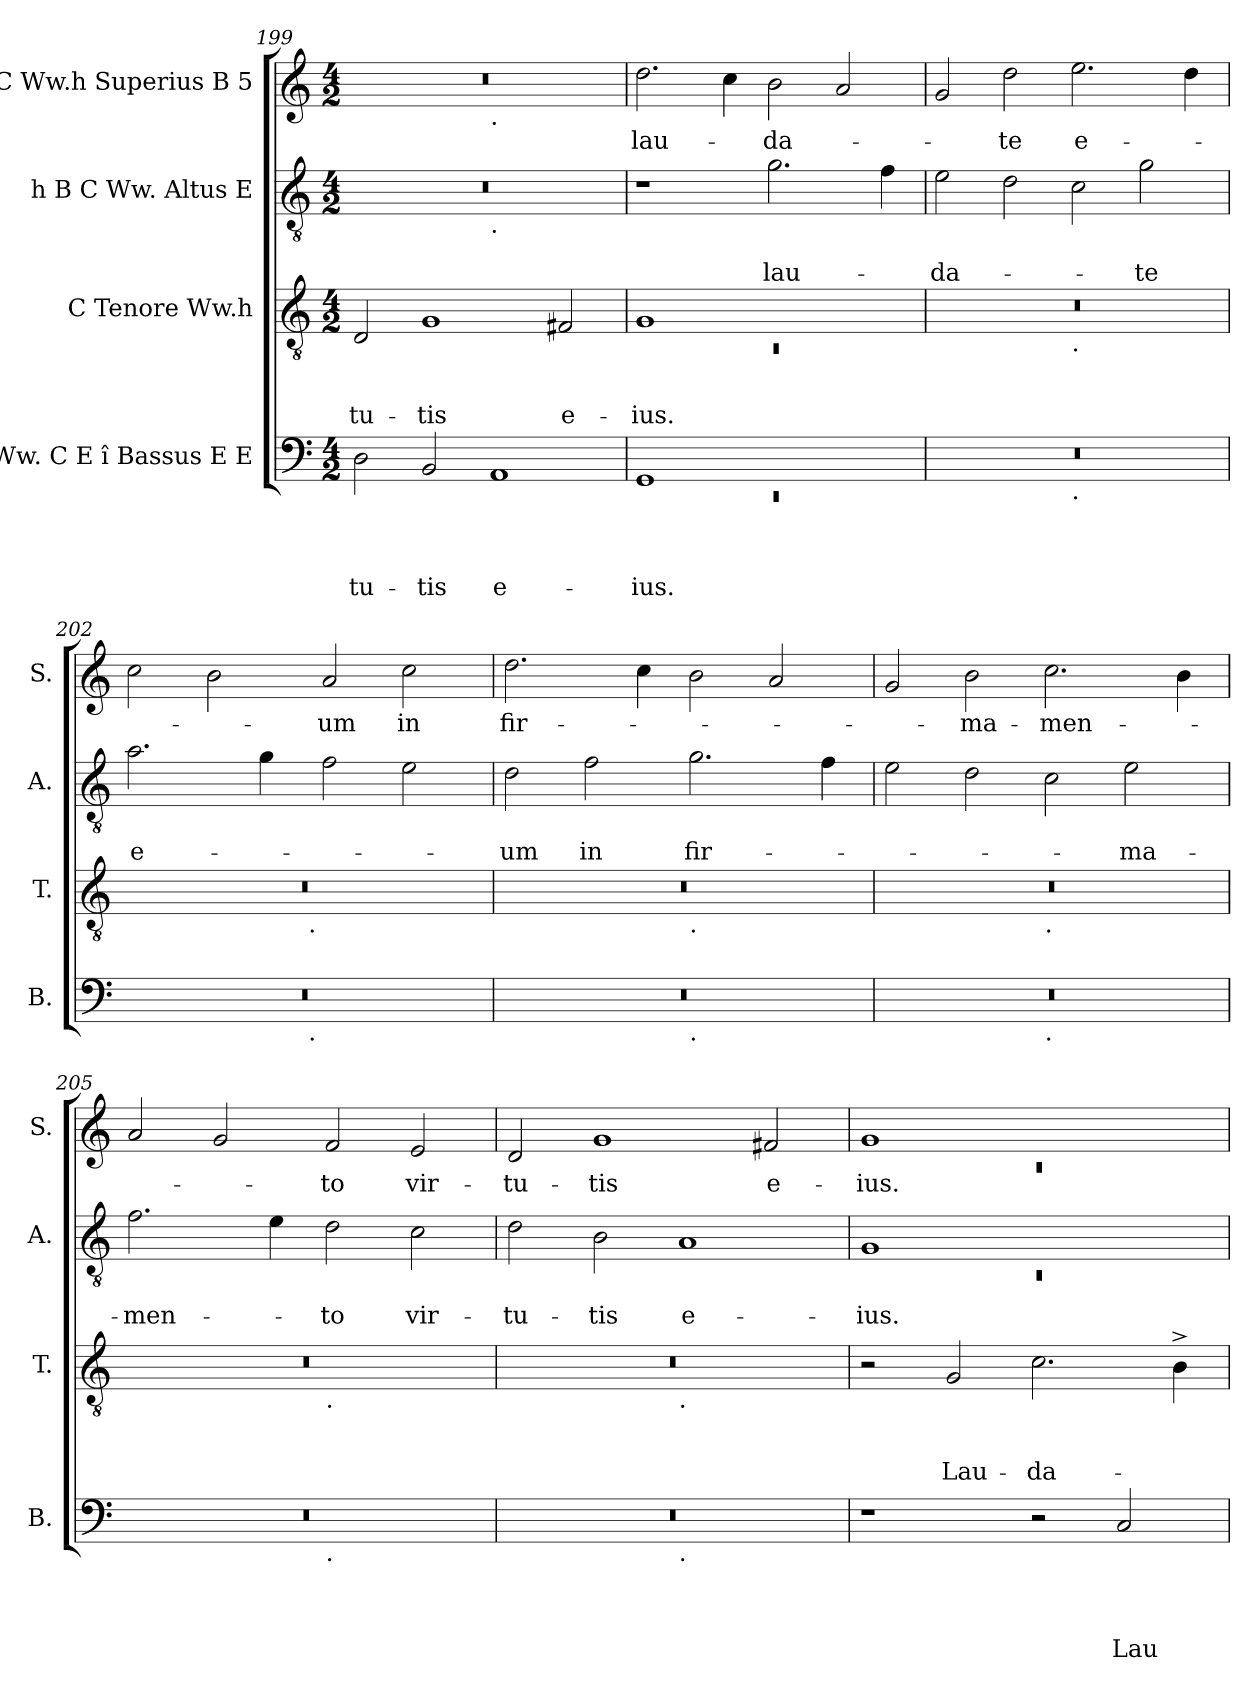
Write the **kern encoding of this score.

**kern	**text	**text	**text	**text	**kern	**text	**text	**text	**kern	**text	**text	**kern	**text
*part4	*part4	*part4	*part4	*part4	*part3	*part3	*part3	*part3	*part2	*part2	*part2	*part1	*part1
*staff4	*staff4	*staff4	*staff4	*staff4	*staff3	*staff3	*staff3	*staff3	*staff2	*staff2	*staff2	*staff1	*staff1
*I"Ww. C E î Bassus E E	*	*	*	*	*I"C Tenore Ww.h	*	*	*	*I"h B C Ww. Altus E	*	*	*I"C Ww.h Superius B 5	*
*I'B.	*	*	*	*	*I'T.	*	*	*	*I'A.	*	*	*I'S.	*
*clefF4	*	*	*	*	*clefGv2	*	*	*	*clefGv2	*	*	*clefG2	*
*k[]	*	*	*	*	*k[]	*	*	*	*k[]	*	*	*k[]	*
*C:	*	*	*	*	*C:	*	*	*	*C:	*	*	*C:	*
*M4/2	*	*	*	*	*M4/2	*	*	*	*M4/2	*	*	*M4/2	*
=199	=199	=199	=199	=199	=199	=199	=199	=199	=199	=199	=199	=199	=199
!	!	!	!	!LO:LY:b	!	!	!	!LO:LY:b	!	!	!	!	!
*	*	*	*	*	*	*	*	*	*^	*	*	*^	*
2D\	.	.	.	-tu-	2D/	.	.	-tu-	0r	1ryy	.	.	0r	1ryy	.
!	!	!	!	!LO:LY:b	!	!	!	!LO:LY:b	!	!	!	!	!	!	!
2BB/	.	.	.	-tis	1G	.	.	-tis	.	.	.	.	.	.	.
!	!	!	!	!	!	!	!	!	!	!	!	!	!	!LO:TX:b:t=.	!
!	!	!	!	!	!	!	!	!	!	!LO:TX:b:t=.	!	!	!	!	!
!	!	!	!	!LO:LY:b:rj	!	!	!	!	!	!	!	!	!	!	!
1AA	.	.	.	e-	.	.	.	.	.	1ryy	.	.	.	1ryy	.
!	!	!	!	!	!	!	!	!LO:LY:b	!	!	!	!	!	!	!
.	.	.	.	.	2F#/	.	.	e-	.	.	.	.	.	.	.
=200	=200	=200	=200	=200	=200	=200	=200	=200	=200	=200	=200	=200	=200	=200	=200
*^	*	*	*	*	*^	*	*	*	*	*	*	*	*	*	*
!	!LO:N:vis=1	!	!	!	!LO:LY:b	!	!LO:N:vis=1	!	!	!LO:LY:b	!	!	!	!	!	!	!LO:LY:b
*	*	*	*	*	*	*	*	*	*	*	*v	*v	*	*	*	*	*
*	*	*	*	*	*	*	*	*	*	*	*	*	*	*v	*v	*
1GG	0rEE	.	.	.	-ius.	1G	0rC	.	.	-ius.	1r	.	.	2.dd\	lau-
.	.	.	.	.	.	.	.	.	.	.	.	.	.	4cc\	.
!	!	!	!	!	!	!	!	!	!	!	!	!	!LO:LY:b	!	!LO:LY:b
1ryy	.	.	.	.	.	1ryy	.	.	.	.	2.g\	.	lau-	2b\	-da-
.	.	.	.	.	.	.	.	.	.	.	.	.	.	2a/	.
.	.	.	.	.	.	.	.	.	.	.	4f\	.	.	.	.
=201	=201	=201	=201	=201	=201	=201	=201	=201	=201	=201	=201	=201	=201	=201	=201
!	!	!	!	!	!	!	!	!	!	!	!	!	!LO:LY:b	!	!
0r	1ryy	.	.	.	.	0r	1ryy	.	.	.	2e\	.	-da-	2g/	.
!	!	!	!	!	!	!	!	!	!	!	!	!	!	!	!LO:LY:b
.	.	.	.	.	.	.	.	.	.	.	2d\	.	.	2dd\	-te
!	!	!	!	!	!	!	!LO:TX:b:t=.	!	!	!	!	!	!	!	!
!	!LO:TX:b:t=.	!	!	!	!	!	!	!	!	!	!	!	!	!	!
!	!	!	!	!	!	!	!	!	!	!	!	!	!	!	!LO:LY:b
.	1ryy	.	.	.	.	.	1ryy	.	.	.	2c\	.	.	2.ee\	e-
!	!	!	!	!	!	!	!	!	!	!	!	!	!LO:LY:b	!	!
.	.	.	.	.	.	.	.	.	.	.	2g\	.	-te	.	.
.	.	.	.	.	.	.	.	.	.	.	.	.	.	4dd\	.
=202	=202	=202	=202	=202	=202	=202	=202	=202	=202	=202	=202	=202	=202	=202	=202
!	!	!	!	!	!	!	!	!	!	!	!	!	!LO:LY:b	!	!
0r	2ryy	.	.	.	.	0r	2ryy	.	.	.	2.a\	.	e-	2cc\	.
.	4...ryy	.	.	.	.	.	4...ryy	.	.	.	.	.	.	2b\	.
.	.	.	.	.	.	.	.	.	.	.	4g\	.	.	.	.
!	!	!	!	!	!	!	!LO:TX:b:t=.	!	!	!	!	!	!	!	!
!	!LO:TX:b:t=.	!	!	!	!	!	!	!	!	!	!	!	!	!	!
.	1ryy	.	.	.	.	.	1ryy	.	.	.	.	.	.	.	.
!	!	!	!	!	!	!	!	!	!	!	!	!	!	!	!LO:LY:b
.	.	.	.	.	.	.	.	.	.	.	2f\	.	.	2a/	-um
!	!	!	!	!	!	!	!	!	!	!	!	!	!	!	!LO:LY:b
.	.	.	.	.	.	.	.	.	.	.	2e\	.	.	2cc\	in
.	32ryy	.	.	.	.	.	32ryy	.	.	.	.	.	.	.	.
!!LO:LB:g=z
=203	=203	=203	=203	=203	=203	=203	=203	=203	=203	=203	=203	=203	=203	=203	=203
!	!	!	!	!	!	!	!	!	!	!	!	!	!LO:LY:b	!	!LO:LY:b
0r	1ryy	.	.	.	.	0r	1ryy	.	.	.	2d\	.	-um	2.dd\	fir-
!	!	!	!	!	!	!	!	!	!	!	!	!	!LO:LY:b	!	!
.	.	.	.	.	.	.	.	.	.	.	2f\	.	in	.	.
.	.	.	.	.	.	.	.	.	.	.	.	.	.	4cc\	.
!	!	!	!	!	!	!	!LO:TX:b:t=.	!	!	!	!	!	!	!	!
!	!LO:TX:b:t=.	!	!	!	!	!	!	!	!	!	!	!	!	!	!
!	!	!	!	!	!	!	!	!	!	!	!	!	!LO:LY:b	!	!
.	1ryy	.	.	.	.	.	1ryy	.	.	.	2.g\	.	fir-	2b\	.
.	.	.	.	.	.	.	.	.	.	.	.	.	.	2a/	.
.	.	.	.	.	.	.	.	.	.	.	4f\	.	.	.	.
=204	=204	=204	=204	=204	=204	=204	=204	=204	=204	=204	=204	=204	=204	=204	=204
0r	1ryy	.	.	.	.	0r	1ryy	.	.	.	2e\	.	.	2g/	.
!	!	!	!	!	!	!	!	!	!	!	!	!	!	!	!LO:LY:b
.	.	.	.	.	.	.	.	.	.	.	2d\	.	.	2b\	-ma-
!	!	!	!	!	!	!	!LO:TX:b:t=.	!	!	!	!	!	!	!	!
!	!LO:TX:b:t=.	!	!	!	!	!	!	!	!	!	!	!	!	!	!
!	!	!	!	!	!	!	!	!	!	!	!	!	!	!	!LO:LY:b
.	1ryy	.	.	.	.	.	1ryy	.	.	.	2c\	.	.	2.cc\	-men-
!	!	!	!	!	!	!	!	!	!	!	!	!	!LO:LY:b	!	!
.	.	.	.	.	.	.	.	.	.	.	2e\	.	-ma-	.	.
.	.	.	.	.	.	.	.	.	.	.	.	.	.	4b\	.
=205	=205	=205	=205	=205	=205	=205	=205	=205	=205	=205	=205	=205	=205	=205	=205
!	!	!	!	!	!	!	!	!	!	!	!	!	!LO:LY:b	!	!
0r	1ryy	.	.	.	.	0r	1ryy	.	.	.	2.f\	.	-men-	2a/	.
.	.	.	.	.	.	.	.	.	.	.	.	.	.	2g/	.
.	.	.	.	.	.	.	.	.	.	.	4e\	.	.	.	.
!	!	!	!	!	!	!	!LO:TX:b:t=.	!	!	!	!	!	!	!	!
!	!LO:TX:b:t=.	!	!	!	!	!	!	!	!	!	!	!	!	!	!
!	!	!	!	!	!	!	!	!	!	!	!	!	!LO:LY:b	!	!LO:LY:b
.	1ryy	.	.	.	.	.	1ryy	.	.	.	2d\	.	-to	2f/	-to
!	!	!	!	!	!	!	!	!	!	!	!	!	!LO:LY:b	!	!LO:LY:b
.	.	.	.	.	.	.	.	.	.	.	2c\	.	vir-	2e/	vir-
=206	=206	=206	=206	=206	=206	=206	=206	=206	=206	=206	=206	=206	=206	=206	=206
!	!	!	!	!	!	!	!	!	!	!	!	!	!LO:LY:b	!	!LO:LY:b
0r	1ryy	.	.	.	.	0r	1ryy	.	.	.	2d\	.	-tu-	2d/	-tu-
!	!	!	!	!	!	!	!	!	!	!	!	!	!LO:LY:b	!	!LO:LY:b
.	.	.	.	.	.	.	.	.	.	.	2B\	.	-tis	1g	-tis
!	!	!	!	!	!	!	!LO:TX:b:t=.	!	!	!	!	!	!	!	!
!	!LO:TX:b:t=.	!	!	!	!	!	!	!	!	!	!	!	!	!	!
!	!	!	!	!	!	!	!	!	!	!	!	!	!LO:LY:b:rj	!	!
.	1ryy	.	.	.	.	.	1ryy	.	.	.	1A	.	e-	.	.
!	!	!	!	!	!	!	!	!	!	!	!	!	!	!	!LO:LY:b
.	.	.	.	.	.	.	.	.	.	.	.	.	.	2f#/	e-
=207	=207	=207	=207	=207	=207	=207	=207	=207	=207	=207	=207	=207	=207	=207	=207
*	*	*	*	*	*	*	*	*	*	*	*^	*	*	*^	*
!	!	!	!	!	!	!	!	!	!	!	!	!LO:N:vis=1	!	!LO:LY:b	!	!LO:N:vis=1	!LO:LY:b
*v	*v	*	*	*	*	*	*	*	*	*	*	*	*	*	*	*	*
*	*	*	*	*	*v	*v	*	*	*	*	*	*	*	*	*	*
1r	.	.	.	.	2r	.	.	.	1G	0rC	.	-ius.	1g	0rc	-ius.
!	!	!	!	!	!	!	!	!LO:LY:b	!	!	!	!	!	!	!
.	.	.	.	.	2G/	.	.	Lau-	.	.	.	.	.	.	.
!	!	!	!	!	!	!	!	!LO:LY:b	!	!	!	!	!	!	!
2r	.	.	.	.	2.c\	.	.	-da-	1ryy	.	.	.	1ryy	.	.
!	!	!	!	!LO:LY:b	!	!	!	!	!	!	!	!	!	!	!
2C/	.	.	.	Lau-	.	.	.	.	.	.	.	.	.	.	.
.	.	.	.	.	4B^>\	.	.	.	.	.	.	.	.	.	.
*	*	*	*	*	*	*	*	*	*v	*v	*	*	*	*	*
*	*	*	*	*	*	*	*	*	*	*	*	*v	*v	*
=	=	=	=	=	=	=	=	=	=	=	=	=	=
*-	*-	*-	*-	*-	*-	*-	*-	*-	*-	*-	*-	*-	*-
